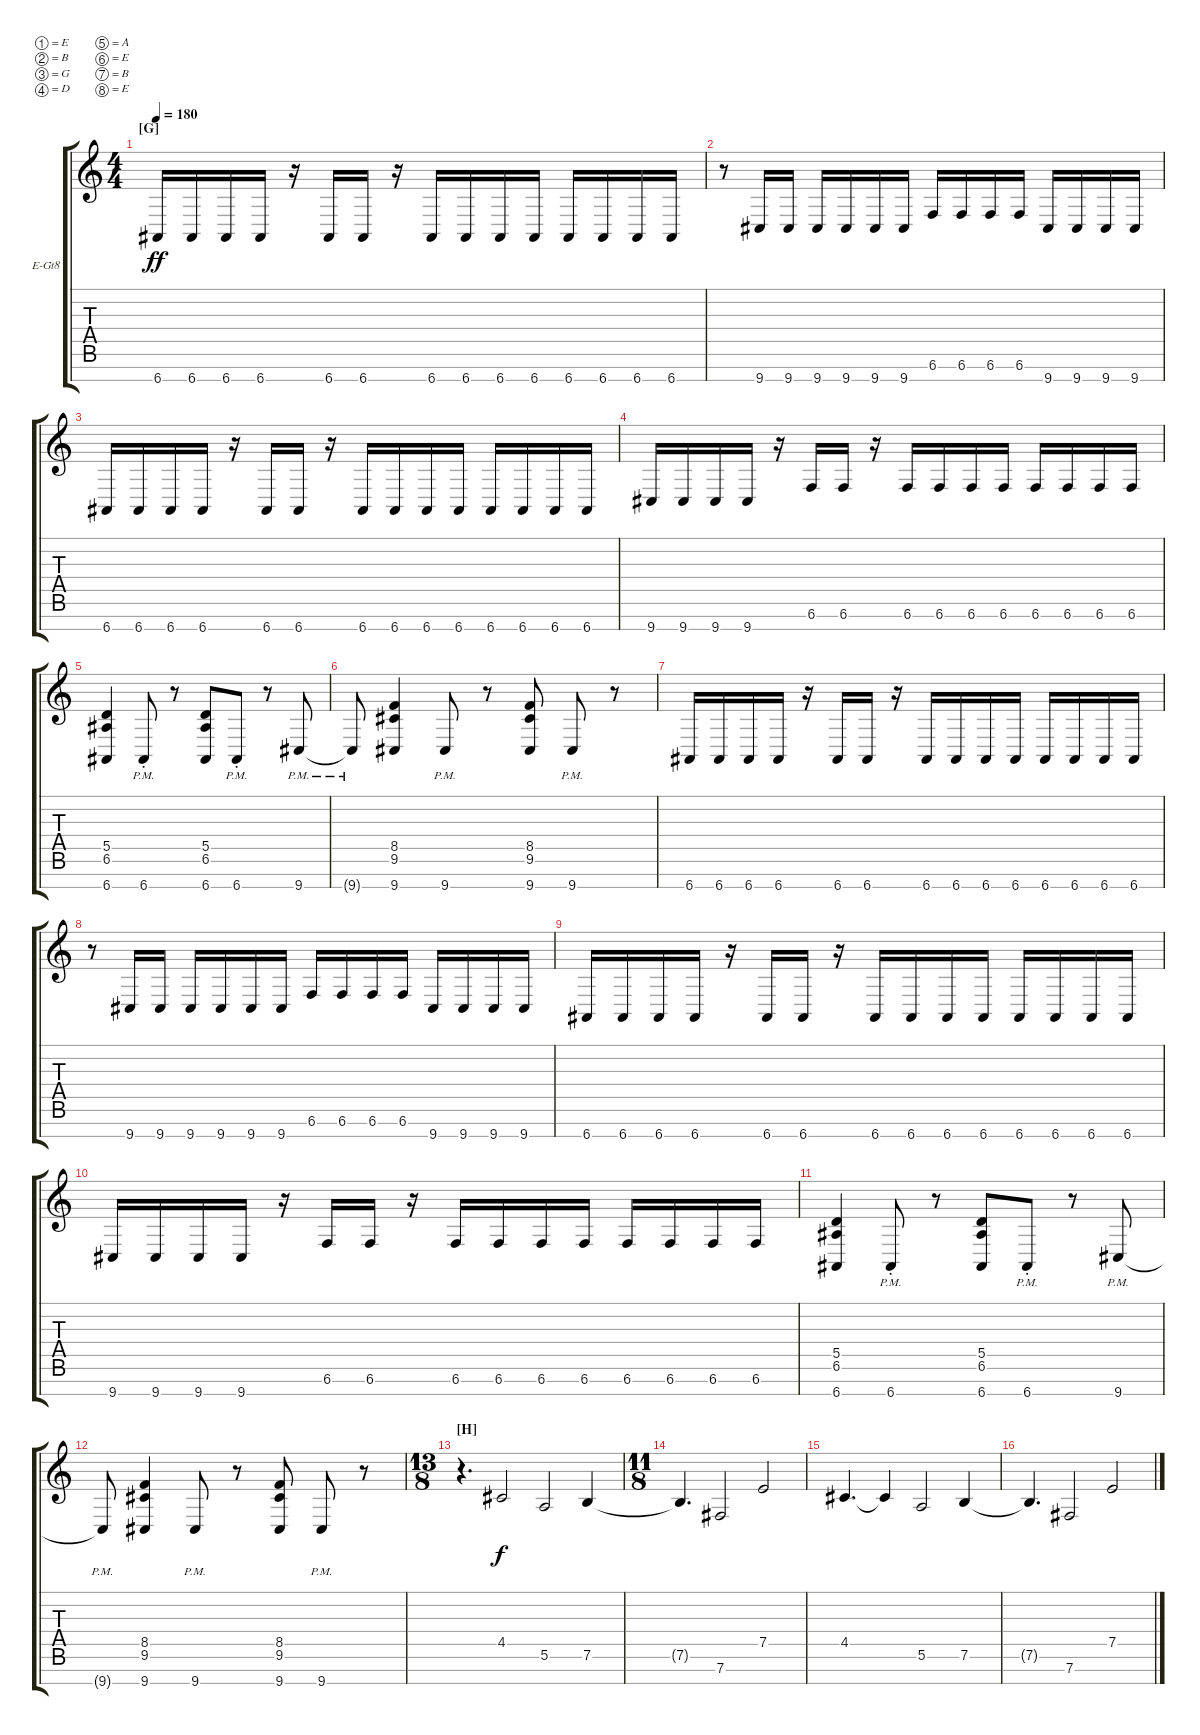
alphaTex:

\defaultSystemsLayout 4
\bracketExtendMode groupsimilarinstruments
\firstSystemTrackNameOrientation horizontal
\otherSystemsTrackNameOrientation horizontal
\track ("Guitar 2" "E-Gt8") {instrument electricguitarclean}
\staff {score tabs}
\tuning (E4 B3 G3 D3 A2 E2 B1 E1)
\ts (4 4)
\section ("G" "")
\tempo 180
\clef g2
\ks c
6.8.16{dy ff} 6.8.16 6.8.16 6.8.16 r.16 6.8.16 6.8.16 r.16 6.8.16 6.8.16 6.8.16 6.8.16 6.8.16 6.8.16 6.8.16 6.8.16 |
r.8 9.8.16 9.8.16 9.8.16 9.8.16 9.8.16 9.8.16 6.7.16 6.7.16 6.7.16 6.7.16 9.8.16 9.8.16 9.8.16 9.8.16 |
6.8.16 6.8.16 6.8.16 6.8.16 r.16 6.8.16 6.8.16 r.16 6.8.16 6.8.16 6.8.16 6.8.16 6.8.16 6.8.16 6.8.16 6.8.16 |
9.8.16 9.8.16 9.8.16 9.8.16 r.16 6.7.16 6.7.16 r.16 6.7.16 6.7.16 6.7.16 6.7.16 6.7.16 6.7.16 6.7.16 6.7.16 |
(6.8 6.6 5.5).4 6.8{pm st}.8 r.8 (6.8 6.6 5.5).8 6.8{pm st}.8 r.8 9.8{pm}.8 |
9.8{pm t}.8 (8.5 9.6 9.8).4 9.8{pm}.8 r.8 (8.5 9.6 9.8).8 9.8{pm}.8 r.8 |
6.8.16 6.8.16 6.8.16 6.8.16 r.16 6.8.16 6.8.16 r.16 6.8.16 6.8.16 6.8.16 6.8.16 6.8.16 6.8.16 6.8.16 6.8.16 |
r.8 9.8.16 9.8.16 9.8.16 9.8.16 9.8.16 9.8.16 6.7.16 6.7.16 6.7.16 6.7.16 9.8.16 9.8.16 9.8.16 9.8.16 |
6.8.16 6.8.16 6.8.16 6.8.16 r.16 6.8.16 6.8.16 r.16 6.8.16 6.8.16 6.8.16 6.8.16 6.8.16 6.8.16 6.8.16 6.8.16 |
9.8.16 9.8.16 9.8.16 9.8.16 r.16 6.7.16 6.7.16 r.16 6.7.16 6.7.16 6.7.16 6.7.16 6.7.16 6.7.16 6.7.16 6.7.16 |
(6.8 6.6 5.5).4 6.8{pm st}.8 r.8 (6.8 6.6 5.5).8 6.8{pm st}.8 r.8 9.8{pm}.8 |
9.8{pm t}.8 (8.5 9.6 9.8).4 9.8{pm}.8 r.8 (8.5 9.6 9.8).8 9.8{pm}.8 r.8 |
\ts (13 8)
\section ("H" "")
r.4{d} 4.5.2{dy f} 5.6.2 7.6.4 |
\ts (11 8)
7.6{t}.4{d} 7.7.2 7.5.2 |
4.5.4{d} 4.5{t}.4 5.6.2 7.6.4 |
7.6{t}.4{d} 7.7.2 7.5.2
